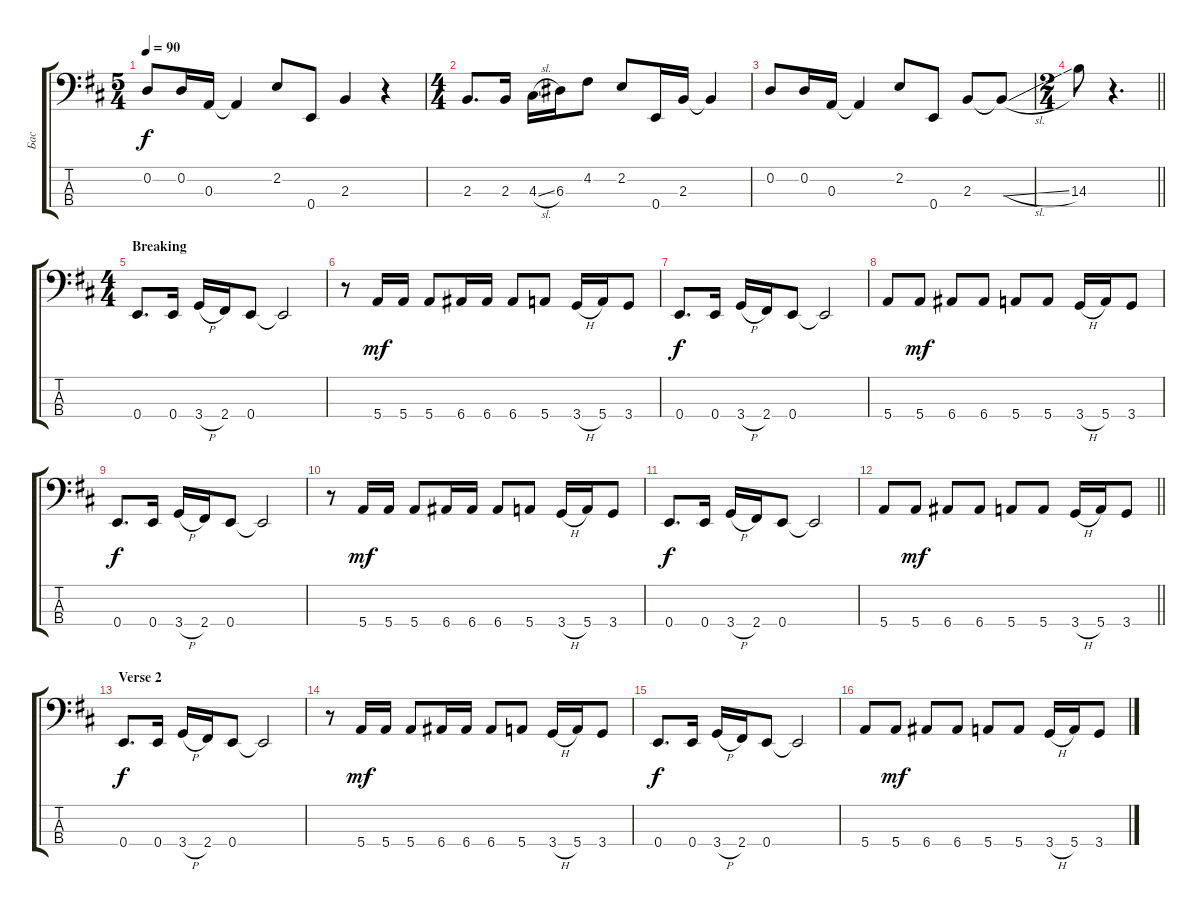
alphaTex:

\track ("Бас" "Бас") {instrument electricbassfinger}
\staff {score tabs}
\tuning (G2 D2 A1 E1) {hide}
\ts (5 4)
\tempo 90
\clef f4
\ks bminor
0.2.8{dy f} 0.2.16 0.3.16 0.3{t}.4 2.2.8 0.4.8 2.3.4 r.4 |
\ts (4 4)
2.3.8{d} 2.3.16 4.3{sl}.16 6.3.16 4.2.8 2.2.8 0.4.16 2.3.16 2.3{t}.4 |
0.2.8 0.2.16 0.3.16 0.3{t}.4 2.2.8 0.4.8 2.3.8 2.3{sl t}.8 |
\ts (2 4)
\barLineRight lightlight
14.3.8 r.4{d} |
\ts (4 4)
\section ("" "Breaking")
0.4.8{d} 0.4.16 3.4{h}.16 2.4.16 0.4.8 0.4{t}.2 |
r.8 5.4.16{dy mf} 5.4.16 5.4.8 6.4.16 6.4.16 6.4.8 5.4.8 3.4{h}.16 5.4.16 3.4.8 |
0.4.8{d dy f} 0.4.16 3.4{h}.16 2.4.16 0.4.8 0.4{t}.2 |
5.4.8 5.4.8{dy mf} 6.4.8 6.4.8 5.4.8 5.4.8 3.4{h}.16 5.4.16 3.4.8 |
0.4.8{d dy f} 0.4.16 3.4{h}.16 2.4.16 0.4.8 0.4{t}.2 |
r.8 5.4.16{dy mf} 5.4.16 5.4.8 6.4.16 6.4.16 6.4.8 5.4.8 3.4{h}.16 5.4.16 3.4.8 |
0.4.8{d dy f} 0.4.16 3.4{h}.16 2.4.16 0.4.8 0.4{t}.2 |
\barLineRight lightlight
5.4.8 5.4.8{dy mf} 6.4.8 6.4.8 5.4.8 5.4.8 3.4{h}.16 5.4.16 3.4.8 |
\section ("" "Verse 2")
0.4.8{d dy f} 0.4.16 3.4{h}.16 2.4.16 0.4.8 0.4{t}.2 |
r.8 5.4.16{dy mf} 5.4.16 5.4.8 6.4.16 6.4.16 6.4.8 5.4.8 3.4{h}.16 5.4.16 3.4.8 |
0.4.8{d dy f} 0.4.16 3.4{h}.16 2.4.16 0.4.8 0.4{t}.2 |
5.4.8 5.4.8{dy mf} 6.4.8 6.4.8 5.4.8 5.4.8 3.4{h}.16 5.4.16 3.4.8
